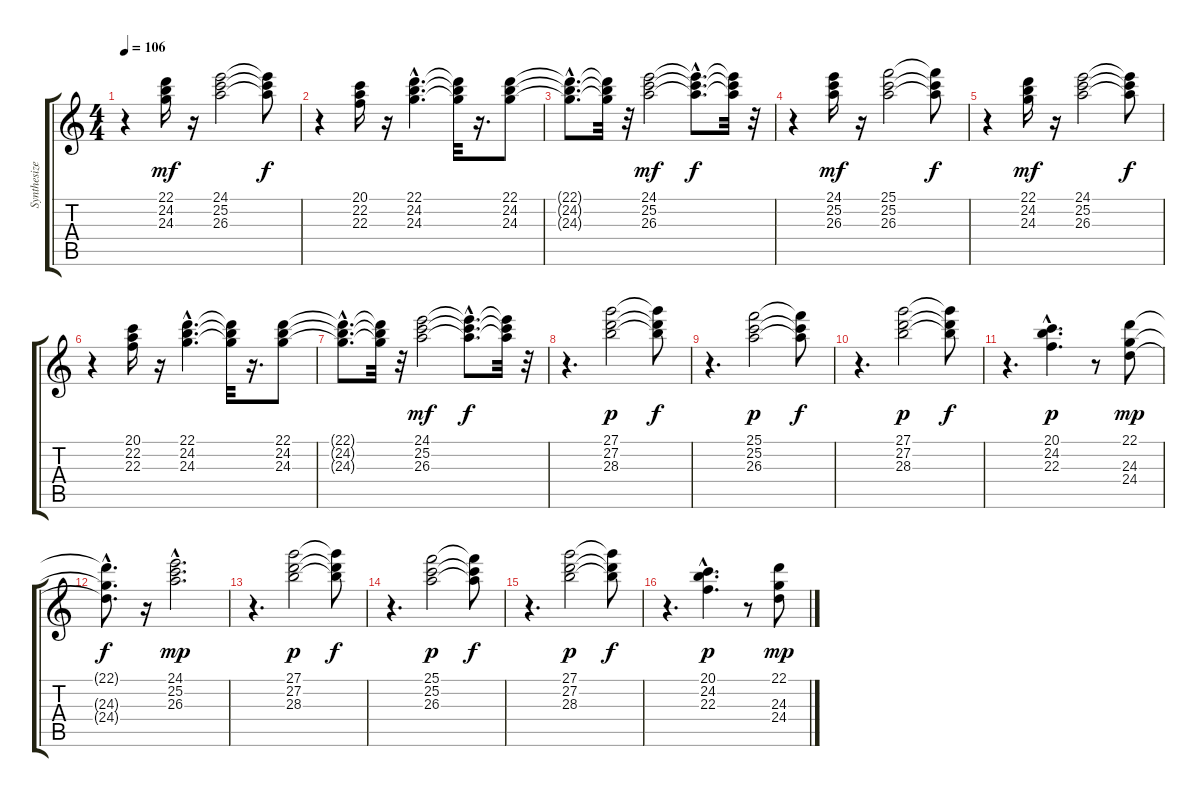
\track ("Synthesizer I" "Synthesize") {instrument pad3polysynth}
\staff {score tabs}
\tuning (E4 B3 G3 D3 A2 E2) {hide}
\ts (4 4)
\tempo 106
\clef g2
\ks c
r.4{dy f} (22.1 24.2 24.3).16{dy mf} r.16 (24.1 25.2 26.3).2 (24.1{t} 25.2{t} 26.3{t}).8{dy f} |
r.4 (20.1 22.2 22.3).16 r.16 (22.1{hac} 24.2{hac} 24.3{hac}).4{d} (22.1{t} 24.2{t} 24.3{t}).32 r.16{d} (22.1 24.2 24.3).8 |
(22.1{hac t} 24.2{hac t} 24.3{hac t}).8{d} (22.1{t} 24.2{t} 24.3{t}).32 r.32 (24.1 25.2 26.3).2{dy mf} (24.1{hac t} 25.2{hac t} 26.3{hac t}).8{d dy f} (24.1{t} 25.2{t} 26.3{t}).32 r.32 |
r.4 (24.1 25.2 26.3).16{dy mf} r.16 (25.1 25.2 26.3).2 (25.1{t} 25.2{t} 26.3{t}).8{dy f} |
r.4 (22.1 24.2 24.3).16{dy mf} r.16 (24.1 25.2 26.3).2 (24.1{t} 25.2{t} 26.3{t}).8{dy f} |
r.4 (20.1 22.2 22.3).16 r.16 (22.1{hac} 24.2{hac} 24.3{hac}).4{d} (22.1{t} 24.2{t} 24.3{t}).32 r.16{d} (22.1 24.2 24.3).8 |
(22.1{hac t} 24.2{hac t} 24.3{hac t}).8{d} (22.1{t} 24.2{t} 24.3{t}).32 r.32 (24.1 25.2 26.3).2{dy mf} (24.1{hac t} 25.2{hac t} 26.3{hac t}).8{d dy f} (24.1{t} 25.2{t} 26.3{t}).32 r.32 |
r.4{d} (27.1 27.2 28.3).2{dy p} (27.1{t} 27.2{t} 28.3{t}).8{dy f} |
r.4{d} (25.1 25.2 26.3).2{dy p} (25.1{t} 25.2{t} 26.3{t}).8{dy f} |
r.4{d} (27.1 27.2 28.3).2{dy p} (27.1{t} 27.2{t} 28.3{t}).8{dy f} |
r.4{d} (20.1{hac} 24.2{hac} 22.3{hac}).4{d dy p} r.8 (22.1 24.3 24.4).8{dy mp} |
(22.1{hac t} 24.3{hac t} 24.4{hac t}).8{d dy f} r.16 (24.1{hac} 25.2{hac} 26.3{hac}).2{d dy mp} |
r.4{d} (27.1 27.2 28.3).2{dy p} (27.1{t} 27.2{t} 28.3{t}).8{dy f} |
r.4{d} (25.1 25.2 26.3).2{dy p} (25.1{t} 25.2{t} 26.3{t}).8{dy f} |
r.4{d} (27.1 27.2 28.3).2{dy p} (27.1{t} 27.2{t} 28.3{t}).8{dy f} |
r.4{d} (20.1{hac} 24.2{hac} 22.3{hac}).4{d dy p} r.8 (22.1 24.3 24.4).8{dy mp}
